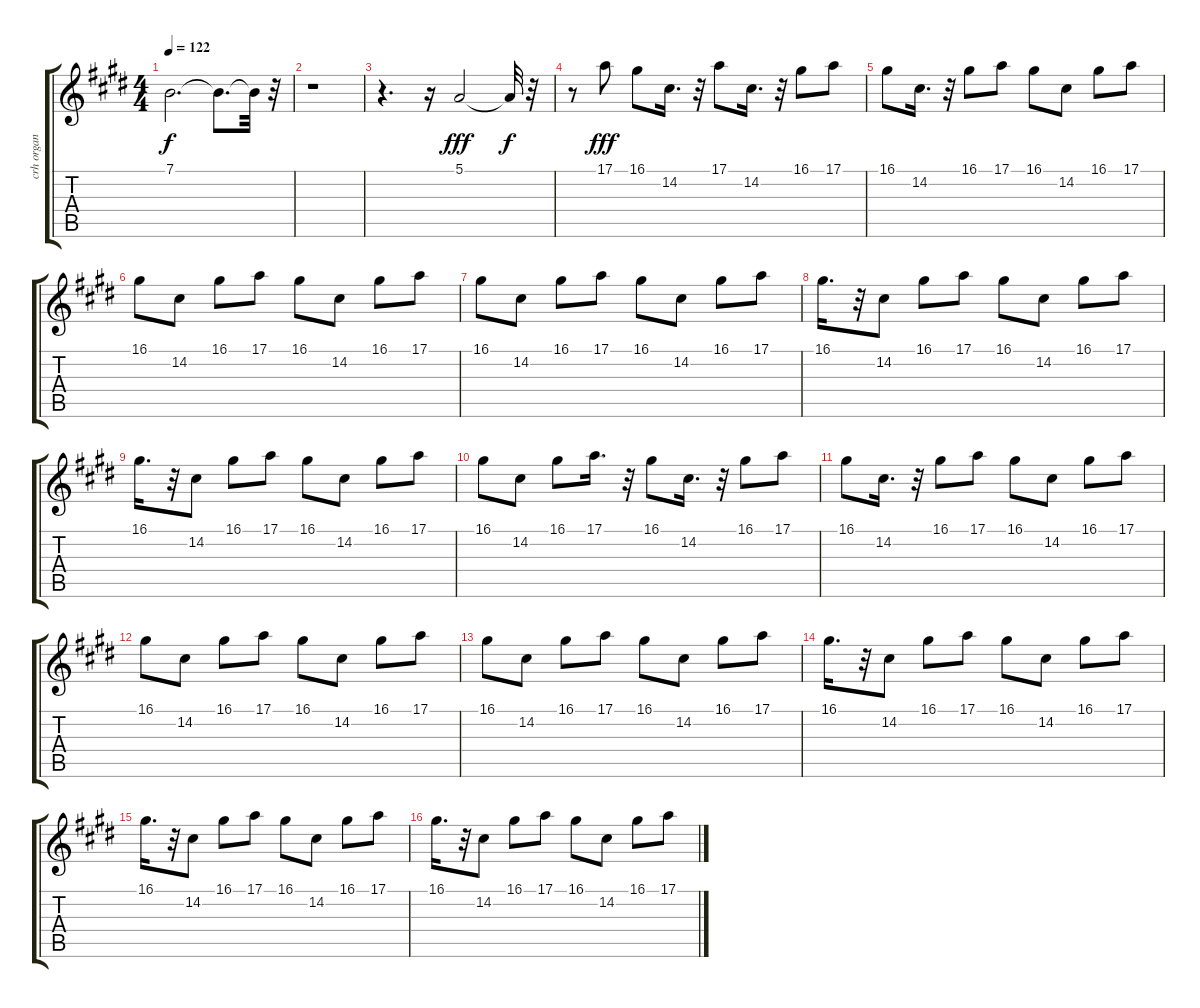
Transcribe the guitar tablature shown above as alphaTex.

\track ("crh organ" "crh organ") {instrument churchorgan}
\staff {score tabs}
\tuning (E4 B3 G3 D3 A2 E2) {hide}
\ts (4 4)
\tempo 122
\clef g2
\ks e
7.1{t}.2{d dy f} 7.1{t}.8{d} 7.1{t}.32 r.32 |
r.1 |
r.4{d} r.16 5.1.2{dy fff} 5.1{t}.32{dy f} r.32 |
r.8 17.1.8{dy fff} 16.1.8 14.2.16{d} r.32 17.1.8 14.2.16{d} r.32 16.1.8 17.1.8 |
16.1.8 14.2.16{d} r.32 16.1.8 17.1.8 16.1.8 14.2.8 16.1.8 17.1.8 |
16.1.8 14.2.8 16.1.8 17.1.8 16.1.8 14.2.8 16.1.8 17.1.8 |
16.1.8 14.2.8 16.1.8 17.1.8 16.1.8 14.2.8 16.1.8 17.1.8 |
16.1.16{d} r.32 14.2.8 16.1.8 17.1.8 16.1.8 14.2.8 16.1.8 17.1.8 |
16.1.16{d} r.32 14.2.8 16.1.8 17.1.8 16.1.8 14.2.8 16.1.8 17.1.8 |
16.1.8 14.2.8 16.1.8 17.1.16{d} r.32 16.1.8 14.2.16{d} r.32 16.1.8 17.1.8 |
16.1.8 14.2.16{d} r.32 16.1.8 17.1.8 16.1.8 14.2.8 16.1.8 17.1.8 |
16.1.8 14.2.8 16.1.8 17.1.8 16.1.8 14.2.8 16.1.8 17.1.8 |
16.1.8 14.2.8 16.1.8 17.1.8 16.1.8 14.2.8 16.1.8 17.1.8 |
16.1.16{d} r.32 14.2.8 16.1.8 17.1.8 16.1.8 14.2.8 16.1.8 17.1.8 |
16.1.16{d} r.32 14.2.8 16.1.8 17.1.8 16.1.8 14.2.8 16.1.8 17.1.8 |
16.1.16{d} r.32 14.2.8 16.1.8 17.1.8 16.1.8 14.2.8 16.1.8 17.1.8
